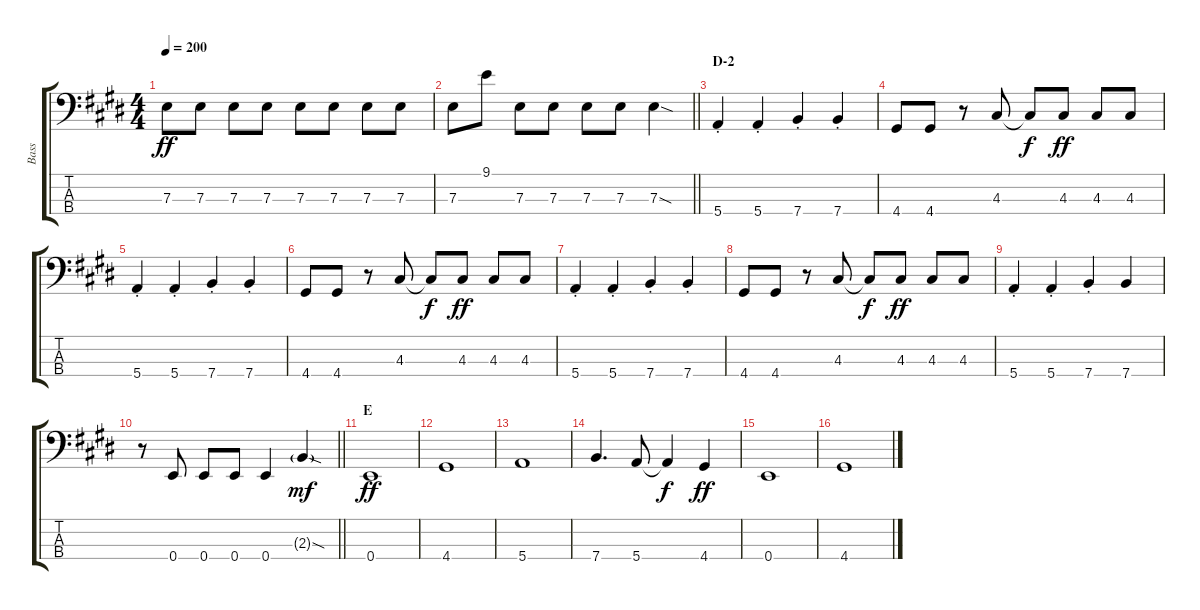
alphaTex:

\track ("Bass" "Bass") {instrument electricbasspick}
\staff {score tabs}
\tuning (G2 D2 A1 E1) {hide}
\ts (4 4)
\tempo 200
\clef f4
\ks e
7.3.8{dy ff} 7.3.8 7.3.8 7.3.8 7.3.8 7.3.8 7.3.8 7.3.8 |
\barLineRight lightlight
7.3.8 9.1.8 7.3.8 7.3.8 7.3.8 7.3.8 7.3{sod}.4 |
\section ("" "D-2")
5.4{st}.4 5.4{st}.4 7.4{st}.4 7.4{st}.4 |
4.4.8 4.4.8 r.8 4.3.8 4.3{t}.8{dy f} 4.3.8{dy ff} 4.3.8 4.3.8 |
5.4{st}.4 5.4{st}.4 7.4{st}.4 7.4{st}.4 |
4.4.8 4.4.8 r.8 4.3.8 4.3{t}.8{dy f} 4.3.8{dy ff} 4.3.8 4.3.8 |
5.4{st}.4 5.4{st}.4 7.4{st}.4 7.4{st}.4 |
4.4.8 4.4.8 r.8 4.3.8 4.3{t}.8{dy f} 4.3.8{dy ff} 4.3.8 4.3.8 |
5.4{st}.4 5.4{st}.4 7.4{st}.4 7.4.4 |
\barLineRight lightlight
r.8 0.4.8 0.4.8 0.4.8 0.4.4 2.3{sod g}.4{dy mf} |
\section ("" "E")
0.4.1{dy ff} |
4.4.1 |
5.4.1 |
7.4.4{d} 5.4.8 5.4{t}.4{dy f} 4.4.4{dy ff} |
0.4.1 |
4.4.1
